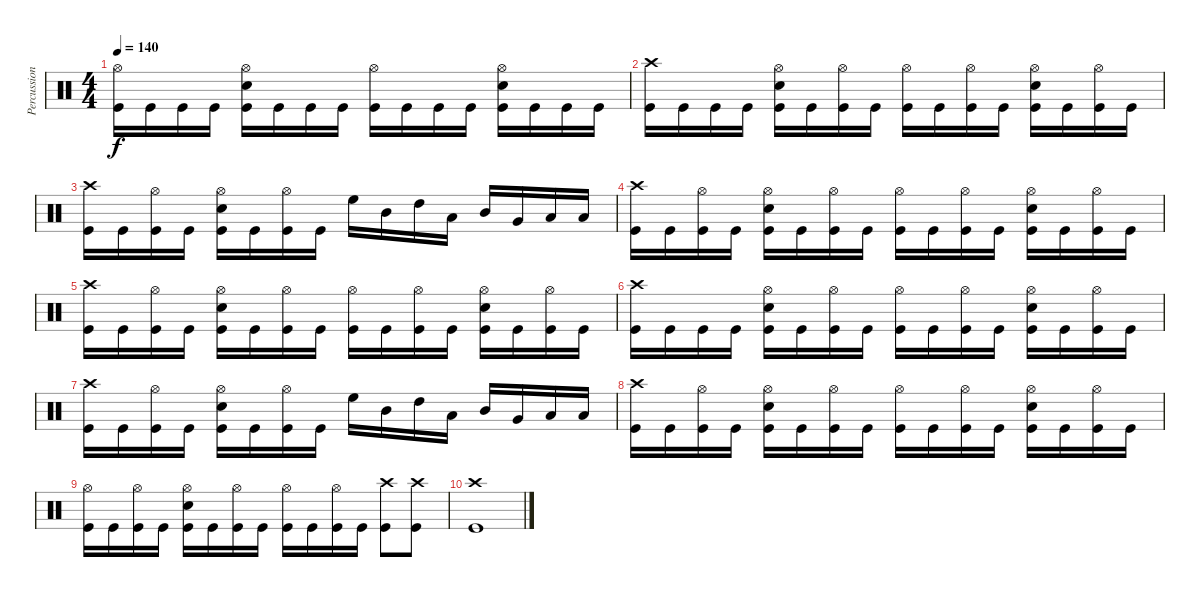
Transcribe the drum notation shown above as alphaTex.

\track ("Percussion" "Percussion") {instrument percussion}
\staff {score}
\articulation defaults
\ts (4 4)
\tempo 140
\clef neutral
\ks c
("Hi-Hat (open)" "Kick (hit)").16{dy f} "Kick (hit)".16 "Kick (hit)".16 "Kick (hit)".16 ("Hi-Hat (open)" "Electric Snare (hit)" "Kick (hit)").16 "Kick (hit)".16 "Kick (hit)".16 "Kick (hit)".16 ("Hi-Hat (open)" "Kick (hit)").16 "Kick (hit)".16 "Kick (hit)".16 "Kick (hit)".16 ("Hi-Hat (open)" "Electric Snare (hit)" "Kick (hit)").16 "Kick (hit)".16 "Kick (hit)".16 "Kick (hit)".16 |
("Crash high (hit)" "Kick (hit)").16 "Kick (hit)".16 "Kick (hit)".16 "Kick (hit)".16 ("Hi-Hat (open)" "Electric Snare (hit)" "Kick (hit)").16 "Kick (hit)".16 ("Hi-Hat (open)" "Kick (hit)").16 "Kick (hit)".16 ("Hi-Hat (open)" "Kick (hit)").16 "Kick (hit)".16 ("Hi-Hat (open)" "Kick (hit)").16 "Kick (hit)".16 ("Hi-Hat (open)" "Electric Snare (hit)" "Kick (hit)").16 "Kick (hit)".16 ("Hi-Hat (open)" "Kick (hit)").16 "Kick (hit)".16 |
("Crash high (hit)" "Kick (hit)").16 "Kick (hit)".16 ("Hi-Hat (open)" "Kick (hit)").16 "Kick (hit)".16 ("Hi-Hat (open)" "Electric Snare (hit)" "Kick (hit)").16 "Kick (hit)".16 ("Hi-Hat (open)" "Kick (hit)").16 "Kick (hit)".16 "High Floor Tom (hit)".16 "Mid Tom (hit)".16 "High Tom (hit)".16 "Low Tom (hit)".16 "Mid Tom (hit)".16 "Very Low Tom (hit)".16 "Low Tom (hit)".16 "Low Floor Tom (hit)".16 |
("Crash high (hit)" "Kick (hit)").16 "Kick (hit)".16 ("Hi-Hat (open)" "Kick (hit)").16 "Kick (hit)".16 ("Hi-Hat (open)" "Electric Snare (hit)" "Kick (hit)").16 "Kick (hit)".16 ("Hi-Hat (open)" "Kick (hit)").16 "Kick (hit)".16 ("Hi-Hat (open)" "Kick (hit)").16 "Kick (hit)".16 ("Hi-Hat (open)" "Kick (hit)").16 "Kick (hit)".16 ("Hi-Hat (open)" "Electric Snare (hit)" "Kick (hit)").16 "Kick (hit)".16 ("Hi-Hat (open)" "Kick (hit)").16 "Kick (hit)".16 |
("Crash high (hit)" "Kick (hit)").16 "Kick (hit)".16 ("Hi-Hat (open)" "Kick (hit)").16 "Kick (hit)".16 ("Hi-Hat (open)" "Electric Snare (hit)" "Kick (hit)").16 "Kick (hit)".16 ("Hi-Hat (open)" "Kick (hit)").16 "Kick (hit)".16 ("Hi-Hat (open)" "Kick (hit)").16 "Kick (hit)".16 ("Hi-Hat (open)" "Kick (hit)").16 "Kick (hit)".16 ("Hi-Hat (open)" "Electric Snare (hit)" "Kick (hit)").16 "Kick (hit)".16 ("Hi-Hat (open)" "Kick (hit)").16 "Kick (hit)".16 |
("Crash high (hit)" "Kick (hit)").16 "Kick (hit)".16 "Kick (hit)".16 "Kick (hit)".16 ("Hi-Hat (open)" "Electric Snare (hit)" "Kick (hit)").16 "Kick (hit)".16 ("Hi-Hat (open)" "Kick (hit)").16 "Kick (hit)".16 ("Hi-Hat (open)" "Kick (hit)").16 "Kick (hit)".16 ("Hi-Hat (open)" "Kick (hit)").16 "Kick (hit)".16 ("Hi-Hat (open)" "Electric Snare (hit)" "Kick (hit)").16 "Kick (hit)".16 ("Hi-Hat (open)" "Kick (hit)").16 "Kick (hit)".16 |
("Crash high (hit)" "Kick (hit)").16 "Kick (hit)".16 ("Hi-Hat (open)" "Kick (hit)").16 "Kick (hit)".16 ("Hi-Hat (open)" "Electric Snare (hit)" "Kick (hit)").16 "Kick (hit)".16 ("Hi-Hat (open)" "Kick (hit)").16 "Kick (hit)".16 "High Floor Tom (hit)".16 "Mid Tom (hit)".16 "High Tom (hit)".16 "Low Tom (hit)".16 "Mid Tom (hit)".16 "Very Low Tom (hit)".16 "Low Tom (hit)".16 "Low Floor Tom (hit)".16 |
("Crash high (hit)" "Kick (hit)").16 "Kick (hit)".16 ("Hi-Hat (open)" "Kick (hit)").16 "Kick (hit)".16 ("Hi-Hat (open)" "Electric Snare (hit)" "Kick (hit)").16 "Kick (hit)".16 ("Hi-Hat (open)" "Kick (hit)").16 "Kick (hit)".16 ("Hi-Hat (open)" "Kick (hit)").16 "Kick (hit)".16 ("Hi-Hat (open)" "Kick (hit)").16 "Kick (hit)".16 ("Hi-Hat (open)" "Electric Snare (hit)" "Kick (hit)").16 "Kick (hit)".16 ("Hi-Hat (open)" "Kick (hit)").16 "Kick (hit)".16 |
("Hi-Hat (open)" "Kick (hit)").16 "Kick (hit)".16 ("Hi-Hat (open)" "Kick (hit)").16 "Kick (hit)".16 ("Hi-Hat (open)" "Electric Snare (hit)" "Kick (hit)").16 "Kick (hit)".16 ("Hi-Hat (open)" "Kick (hit)").16 "Kick (hit)".16 ("Hi-Hat (open)" "Kick (hit)").16 "Kick (hit)".16 ("Hi-Hat (open)" "Kick (hit)").16 "Kick (hit)".16 ("Crash high (hit)" "Kick (hit)").8 ("Crash high (hit)" "Kick (hit)").8 |
("Crash high (hit)" "Kick (hit)").1
